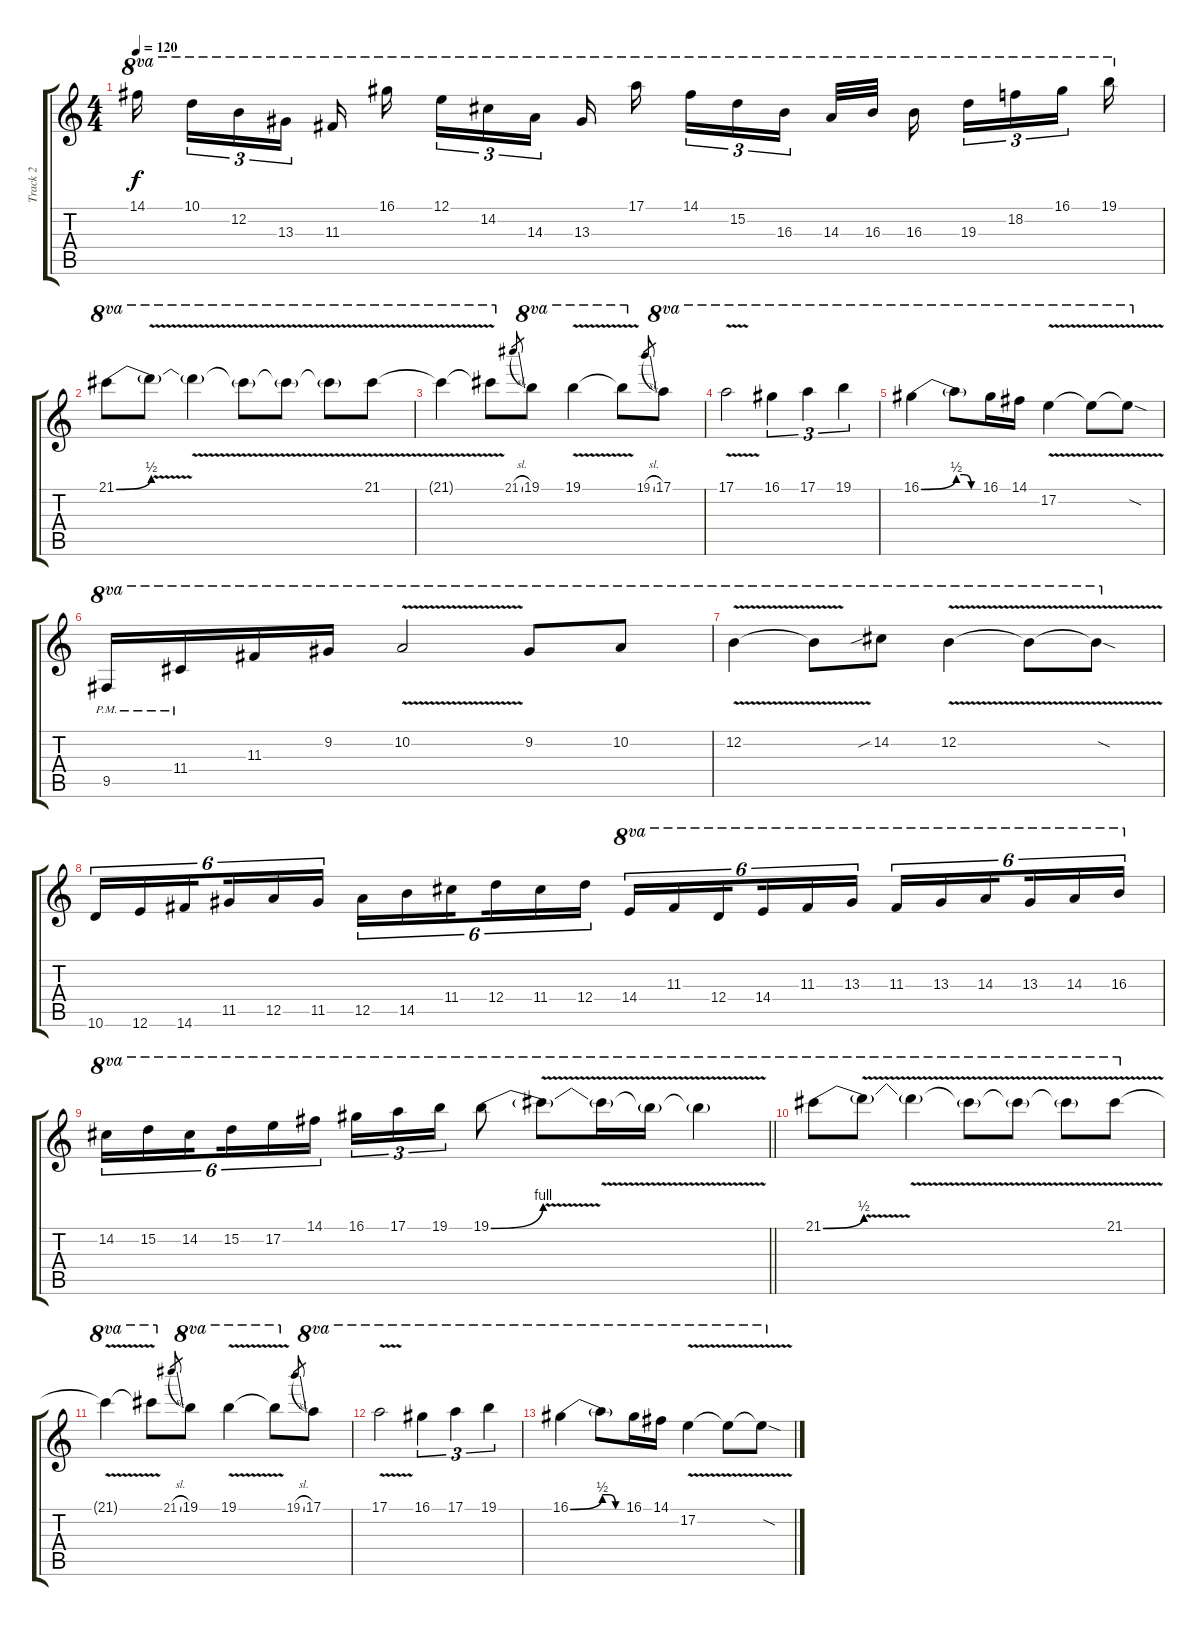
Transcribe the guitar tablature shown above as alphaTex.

\track ("Track 2" "Track 2") {instrument distortionguitar}
\staff {score tabs}
\tuning (E4 B3 G3 D3 A2 E2) {hide}
\ts (4 4)
\tempo 120
\clef g2
\ks c
14.1.16{ot 8va dy f beam splitsecondary} 10.1.16{tu (3 2) ot 8va} 12.2.16{tu (3 2) ot 8va} 13.3.16{tu (3 2) ot 8va beam splitsecondary} 11.3.16{ot 8va} 16.1.16{ot 8va beam splitsecondary} 12.1.16{tu (3 2) ot 8va} 14.2.16{tu (3 2) ot 8va} 14.3.16{tu (3 2) ot 8va beam splitsecondary} 13.3.16{ot 8va} 17.1.16{ot 8va beam splitsecondary} 14.1.16{tu (3 2) ot 8va} 15.2.16{tu (3 2) ot 8va} 16.3.16{tu (3 2) ot 8va beam splitsecondary} 14.3.32{ot 8va} 16.3.32{ot 8va} 16.3.16{ot 8va beam splitsecondary} 19.3.16{tu (3 2) ot 8va} 18.2.16{tu (3 2) ot 8va} 16.1.16{tu (3 2) ot 8va beam splitsecondary} 19.1.16{ot 8va} |
21.1{be (bend 0 0 60 2)}.8{ot 8va} 21.1{v t}.8{ot 8va} 21.1{v t}.4{ot 8va} 21.1{v t}.8{ot 8va} 21.1{v t}.8{ot 8va} 21.1{t}.8{ot 8va} 21.1{v}.8{ot 8va} |
21.1{v t}.4{ot 8va} 21.1{v t}.8{ot 8va} 21.1{sl}.8{gr} 19.1.8{ot 8va} 19.1{v}.4{ot 8va} 19.1{v t}.8{ot 8va} 19.1{sl}.8{gr} 17.1.8{ot 8va} |
17.1{v}.2{ot 8va} 16.1.4{tu (3 2) ot 8va} 17.1.4{tu (3 2) ot 8va} 19.1.4{tu (3 2) ot 8va} |
16.1{be (bend 0 0 60 2)}.4{ot 8va} 16.1{be (custom 0 2 20 2 40 0 60 0) t}.8{ot 8va} 16.1.16{ot 8va} 14.1.16{ot 8va} 17.2{v}.4{ot 8va} 17.2{v t}.8{ot 8va} 17.2{sod t}.8{ot 8va} |
9.5{pm}.16{ot 8va} 11.4{pm}.16{ot 8va} 11.3.16{ot 8va} 9.2.16{ot 8va} 10.2{v}.2{ot 8va} 9.2.8{ot 8va} 10.2.8{ot 8va} |
12.2{v}.4{ot 8va} 12.2{v t}.8{ot 8va} 14.2{sib}.8{ot 8va} 12.2{v}.4{ot 8va} 12.2{v t}.8{ot 8va} 12.2{sod t}.8{ot 8va} |
10.6.16{tu (6 4)} 12.6.16{tu (6 4)} 14.6.16{tu (6 4) beam splitsecondary} 11.5.16{tu (6 4)} 12.5.16{tu (6 4)} 11.5.16{tu (6 4)} 12.5.16{tu (6 4)} 14.5.16{tu (6 4)} 11.4.16{tu (6 4) beam splitsecondary} 12.4.16{tu (6 4)} 11.4.16{tu (6 4)} 12.4.16{tu (6 4)} 14.4.16{tu (6 4) ot 8va} 11.3.16{tu (6 4) ot 8va} 12.4.16{tu (6 4) ot 8va beam splitsecondary} 14.4.16{tu (6 4) ot 8va} 11.3.16{tu (6 4) ot 8va} 13.3.16{tu (6 4) ot 8va} 11.3.16{tu (6 4) ot 8va} 13.3.16{tu (6 4) ot 8va} 14.3.16{tu (6 4) ot 8va beam splitsecondary} 13.3.16{tu (6 4) ot 8va} 14.3.16{tu (6 4) ot 8va} 16.3.16{tu (6 4) ot 8va} |
\barLineRight lightlight
14.2.16{tu (6 4) ot 8va} 15.2.16{tu (6 4) ot 8va} 14.2.16{tu (6 4) ot 8va beam splitsecondary} 15.2.16{tu (6 4) ot 8va} 17.2.16{tu (6 4) ot 8va} 14.1.16{tu (6 4) ot 8va} 16.1.16{tu (3 2) ot 8va} 17.1.16{tu (3 2) ot 8va} 19.1.16{tu (3 2) ot 8va} 19.1{be (bend 0 0 60 4)}.8{ot 8va} 19.1{v t}.8{ot 8va} 19.1{v t}.16{ot 8va} 19.1{v t}.16{ot 8va} 19.1{v t}.4{ot 8va} |
21.1{be (bend 0 0 60 2)}.8{ot 8va} 21.1{v t}.8{ot 8va} 21.1{v t}.4{ot 8va} 21.1{v t}.8{ot 8va} 21.1{v t}.8{ot 8va} 21.1{t}.8{ot 8va} 21.1{v}.8{ot 8va} |
21.1{v t}.4{ot 8va} 21.1{v t}.8{ot 8va} 21.1{sl}.8{gr} 19.1.8{ot 8va} 19.1{v}.4{ot 8va} 19.1{v t}.8{ot 8va} 19.1{sl}.8{gr} 17.1.8{ot 8va} |
17.1{v}.2{ot 8va} 16.1.4{tu (3 2) ot 8va} 17.1.4{tu (3 2) ot 8va} 19.1.4{tu (3 2) ot 8va} |
16.1{be (bend 0 0 60 2)}.4{ot 8va} 16.1{be (custom 0 2 20 2 40 0 60 0) t}.8{ot 8va} 16.1.16{ot 8va} 14.1.16{ot 8va} 17.2{v}.4{ot 8va} 17.2{v t}.8{ot 8va} 17.2{sod t}.8{ot 8va}
